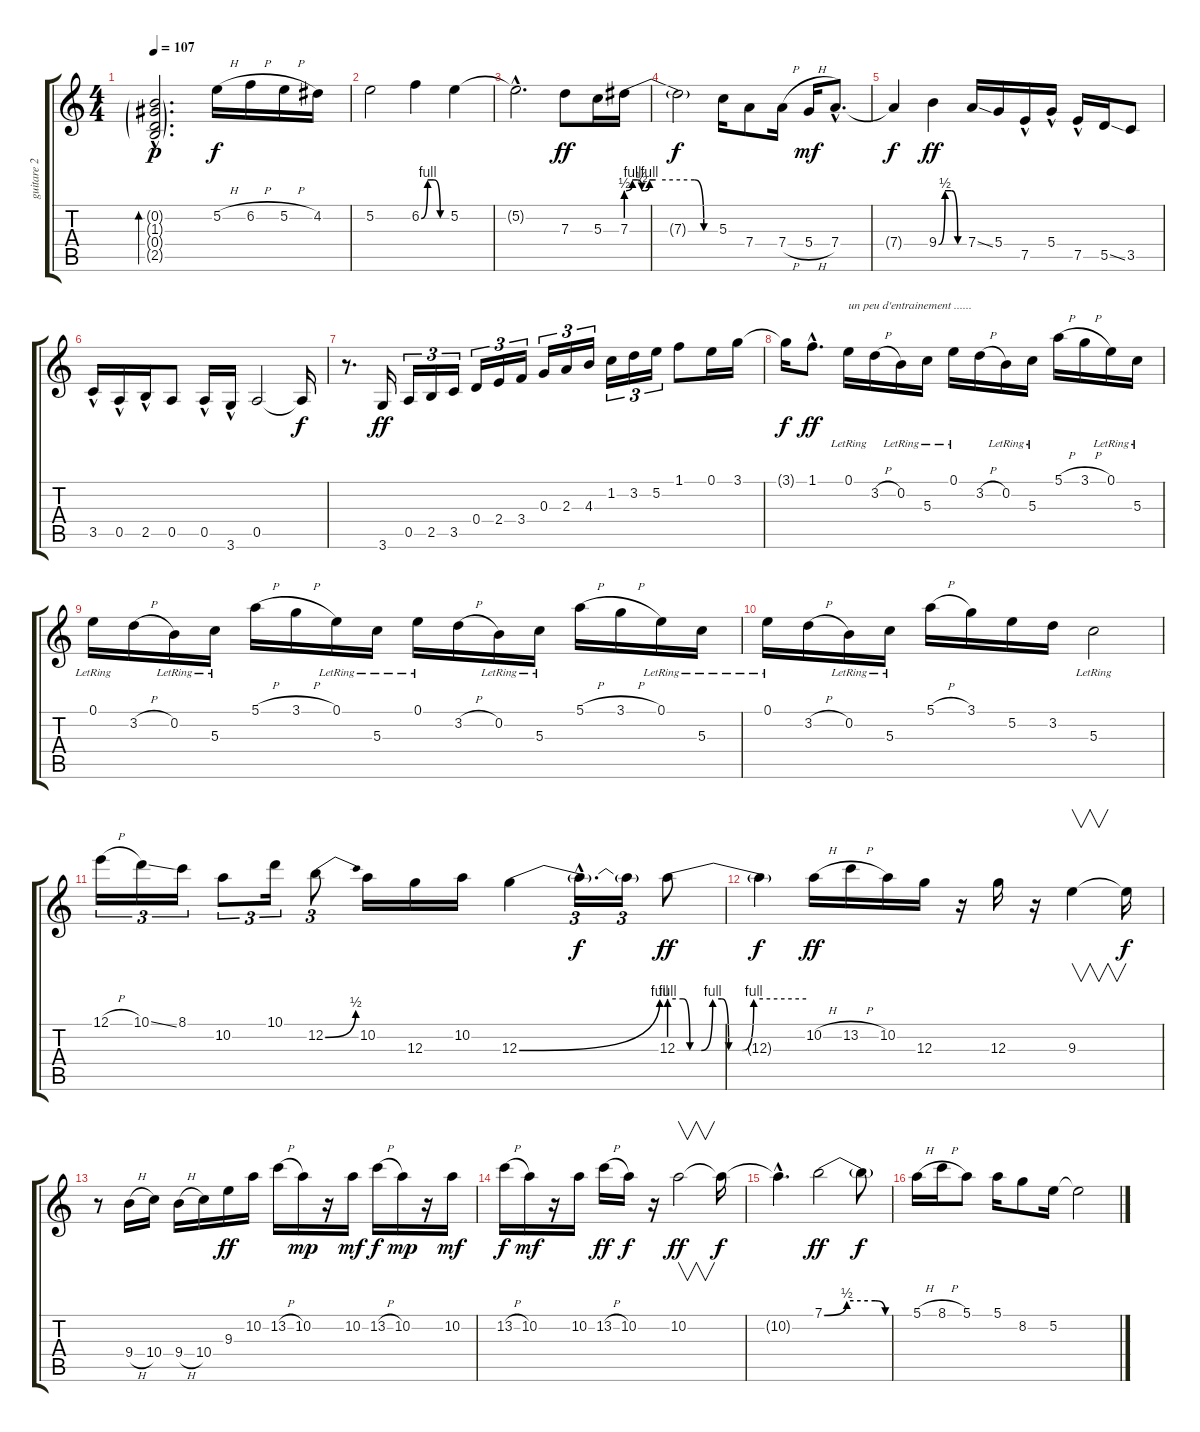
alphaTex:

\track ("guitare 2" "guitare 2") {instrument acousticguitarsteel}
\staff {score tabs}
\tuning (E4 B3 G3 D3 A2 E2) {hide}
\ts (4 4)
\tempo 107
\clef g2
\ks c
(0.2{g hac} 1.3{g hac} 0.4{g hac} 2.5{g hac}).2{d bd 480 dy p} 5.2{h}.16{dy f} 6.2{h}.16 5.2{h}.16 4.2.16 |
5.2.2 6.2{be (custom 0 0 15 4 30 4 45 0 60 0)}.4 5.2.4 |
5.2{hac t}.2{d} 7.3.8{dy ff} 5.3.16 7.3{be (custom 0 2 4 4 7 4 10 2 12 2 15 4 19 4 44 4 50 0 60 0)}.16 |
7.3{t}.2{dy f} 5.3.16 7.4.8 7.4{h}.16 5.4{h}.16{dy mf} 7.4{hac}.8{d} |
7.4{t}.4{dy f} 9.4{be (custom 0 0 15 2 30 2 45 0 60 0)}.4{dy ff} 7.4{ss}.16 5.4.16 7.5{hac}.16 5.4{hac}.16 7.5{hac}.16 5.5{ss}.16 3.5.8 |
3.5{hac}.16 0.5{hac}.16 2.5{hac}.16 0.5.8 0.5{hac}.16 3.6{hac}.16 0.5.2 0.5{t}.16{dy f} |
r.8{d} 3.6.16{dy ff} 0.5.16{tu (3 2)} 2.5.16{tu (3 2)} 3.5.16{tu (3 2)} 0.4.16{tu (3 2)} 2.4.16{tu (3 2)} 3.4.16{tu (3 2)} 0.3.16{tu (3 2)} 2.3.16{tu (3 2)} 4.3.16{tu (3 2)} 1.2.16{tu (3 2)} 3.2.16{tu (3 2)} 5.2.16{tu (3 2)} 1.1.8 0.1.16 3.1.16 |
3.1{t}.16{dy f} 1.1{hac}.8{d dy ff} 0.1{lr}.16{txt "un peu d'entrainement ......"} 3.2{h}.16 0.2{lr}.16 5.3{lr}.16 0.1{lr}.16 3.2{h}.16 0.2{lr}.16 5.3{lr}.16 5.1{h}.16 3.1{h}.16 0.1{lr}.16 5.3{lr}.16 |
0.1{lr}.16 3.2{h}.16 0.2{lr}.16 5.3{lr}.16 5.1{h}.16 3.1{h}.16 0.1{lr}.16 5.3{lr}.16 0.1{lr}.16 3.2{h}.16 0.2{lr}.16 5.3{lr}.16 5.1{h}.16 3.1{h}.16 0.1{lr}.16 5.3{lr}.16 |
0.1{lr}.16 3.2{h}.16 0.2{lr}.16 5.3{lr}.16 5.1{h}.16 3.1.16 5.2.16 3.2.16 5.3{lr}.2 |
12.1{h}.16{tu (3 2)} 10.1{ss}.16{tu (3 2)} 8.1.16{tu (3 2)} 10.2.8{tu (3 2)} 10.1.16{tu (3 2)} 12.2{be (bend 0 0 60 2)}.8{tu (3 2)} 10.2.16 12.3.16 10.2.16 12.3{be (bend 0 0 60 4)}.4 12.3{hac t}.16{d tu (3 2) dy f} 12.3{t}.16{tu (3 2)} 12.3{be (custom 0 4 6 4 9 0 14 0 19 4 23 4 26 0 32 0 37 4 60 4)}.8{dy ff} |
12.3{t}.4{dy f} 10.2{h}.16{dy ff} 13.2{h}.16 10.2.16 12.3.16 r.16 12.3.16 r.16 9.3.4{v} 9.3{t}.16{dy f} |
r.8 9.4{h}.16 10.4.16 9.4{h}.16 10.4.16 9.3.16{dy ff} 10.2.16 13.2{h}.16 10.2.16{dy mp} r.16 10.2.16{dy mf} 13.2{h}.16{dy f} 10.2.16{dy mp} r.16 10.2.16{dy mf} |
13.2{h}.16{dy f} 10.2.16{dy mf} r.16 10.2.16 13.2{h}.16{dy ff} 10.2.16{dy f} r.16 10.2.2{v dy ff} 10.2{t}.16{dy f} |
10.2{hac t}.4{d} 7.1{be (custom 0 0 20 2 45 2 54 0 60 0)}.2{dy ff} 7.1{t}.8{dy f} |
5.1{h}.16 8.1{h}.16 5.1.8 5.1.16 8.2.8 5.2.16 5.2{t}.2
